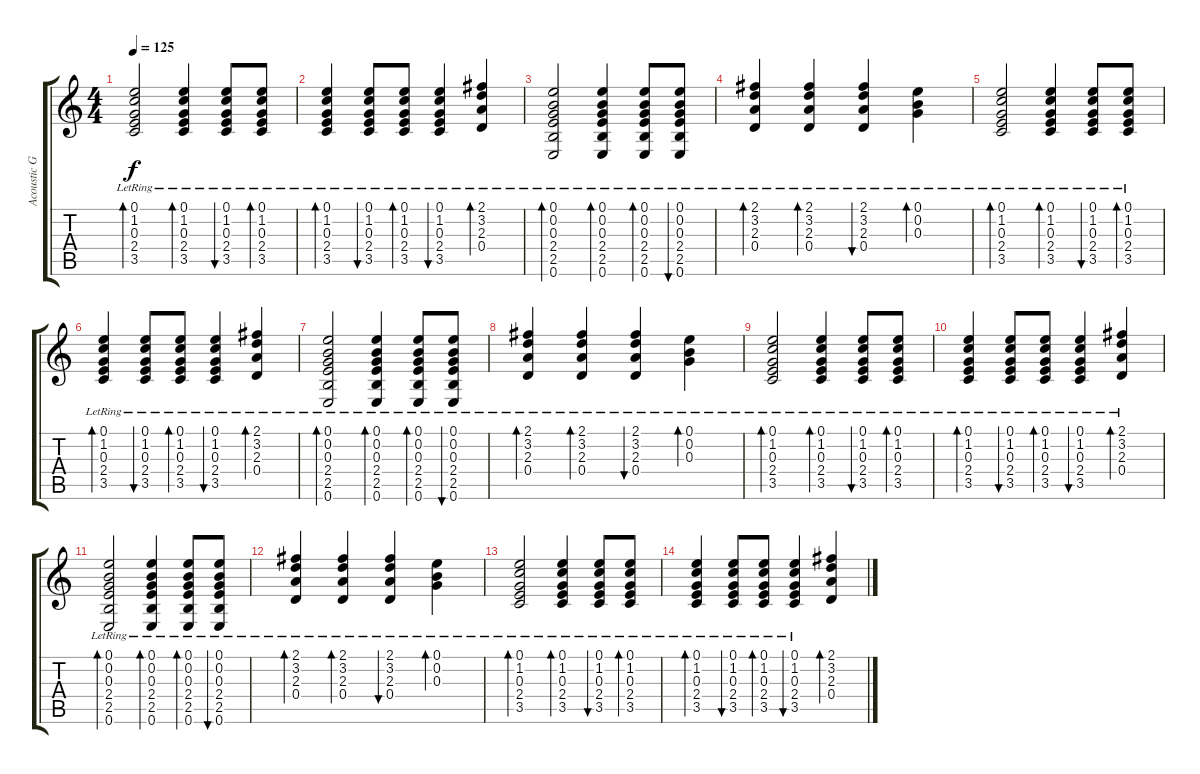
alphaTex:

\track ("Acoustic Guitar" "Acoustic G") {instrument acousticguitarsteel}
\staff {score tabs}
\tuning (E4 B3 G3 D3 A2 E2) {hide}
\ts (4 4)
\tempo 125
\clef g2
\ks c
(0.1{lr} 1.2{lr} 0.3{lr} 2.4{lr} 3.5{lr}).2{bd 60 dy f} (0.1{lr} 1.2{lr} 0.3{lr} 2.4{lr} 3.5{lr}).4{bd 60} (0.1{lr} 1.2{lr} 0.3{lr} 2.4{lr} 3.5{lr}).8{bu 60} (0.1{lr} 1.2{lr} 0.3{lr} 2.4{lr} 3.5{lr}).8{bd 60} |
(0.1{lr} 1.2{lr} 0.3{lr} 2.4{lr} 3.5{lr}).4{bd 60} (0.1{lr} 1.2{lr} 0.3{lr} 2.4{lr} 3.5{lr}).8{bu 60} (0.1{lr} 1.2{lr} 0.3{lr} 2.4{lr} 3.5{lr}).8{bd 60} (0.1{lr} 1.2{lr} 0.3{lr} 2.4{lr} 3.5{lr}).4{bu 60} (2.1{lr} 3.2{lr} 2.3{lr} 0.4{lr}).4{bd 60} |
(0.1{lr} 0.2{lr} 0.3{lr} 2.4{lr} 2.5{lr} 0.6{lr}).2{bd 60} (0.1{lr} 0.2{lr} 0.3{lr} 2.4{lr} 2.5{lr} 0.6{lr}).4{bd 60} (0.1{lr} 0.2{lr} 0.3{lr} 2.4{lr} 2.5{lr} 0.6{lr}).8{bd 60} (0.1{lr} 0.2{lr} 0.3{lr} 2.4{lr} 2.5{lr} 0.6{lr}).8{bu 60} |
(2.1{lr} 3.2{lr} 2.3{lr} 0.4{lr}).4{bd 60} (2.1{lr} 3.2{lr} 2.3{lr} 0.4{lr}).4{bd 60} (2.1{lr} 3.2{lr} 2.3{lr} 0.4{lr}).4{bu 60} (0.1{lr} 0.2{lr} 0.3{lr}).4{bd 60} |
(0.1{lr} 1.2{lr} 0.3{lr} 2.4{lr} 3.5{lr}).2{bd 60} (0.1{lr} 1.2{lr} 0.3{lr} 2.4{lr} 3.5{lr}).4{bd 60} (0.1{lr} 1.2{lr} 0.3{lr} 2.4{lr} 3.5{lr}).8{bu 60} (0.1{lr} 1.2{lr} 0.3{lr} 2.4{lr} 3.5{lr}).8{bd 60} |
(0.1{lr} 1.2{lr} 0.3{lr} 2.4{lr} 3.5{lr}).4{bd 60} (0.1{lr} 1.2{lr} 0.3{lr} 2.4{lr} 3.5{lr}).8{bu 60} (0.1{lr} 1.2{lr} 0.3{lr} 2.4{lr} 3.5{lr}).8{bd 60} (0.1{lr} 1.2{lr} 0.3{lr} 2.4{lr} 3.5{lr}).4{bu 60} (2.1{lr} 3.2{lr} 2.3{lr} 0.4{lr}).4{bd 60} |
(0.1{lr} 0.2{lr} 0.3{lr} 2.4{lr} 2.5{lr} 0.6{lr}).2{bd 60} (0.1{lr} 0.2{lr} 0.3{lr} 2.4{lr} 2.5{lr} 0.6{lr}).4{bd 60} (0.1{lr} 0.2{lr} 0.3{lr} 2.4{lr} 2.5{lr} 0.6{lr}).8{bd 60} (0.1{lr} 0.2{lr} 0.3{lr} 2.4{lr} 2.5{lr} 0.6{lr}).8{bu 60} |
(2.1{lr} 3.2{lr} 2.3{lr} 0.4{lr}).4{bd 60} (2.1{lr} 3.2{lr} 2.3{lr} 0.4{lr}).4{bd 60} (2.1{lr} 3.2{lr} 2.3{lr} 0.4{lr}).4{bu 60} (0.1{lr} 0.2{lr} 0.3{lr}).4{bd 60} |
(0.1{lr} 1.2{lr} 0.3{lr} 2.4{lr} 3.5{lr}).2{bd 60} (0.1{lr} 1.2{lr} 0.3{lr} 2.4{lr} 3.5{lr}).4{bd 60} (0.1{lr} 1.2{lr} 0.3{lr} 2.4{lr} 3.5{lr}).8{bu 60} (0.1{lr} 1.2{lr} 0.3{lr} 2.4{lr} 3.5{lr}).8{bd 60} |
(0.1{lr} 1.2{lr} 0.3{lr} 2.4{lr} 3.5{lr}).4{bd 60} (0.1{lr} 1.2{lr} 0.3{lr} 2.4{lr} 3.5{lr}).8{bu 60} (0.1{lr} 1.2{lr} 0.3{lr} 2.4{lr} 3.5{lr}).8{bd 60} (0.1{lr} 1.2{lr} 0.3{lr} 2.4{lr} 3.5{lr}).4{bu 60} (2.1{lr} 3.2{lr} 2.3{lr} 0.4{lr}).4{bd 60} |
(0.1{lr} 0.2{lr} 0.3{lr} 2.4{lr} 2.5{lr} 0.6{lr}).2{bd 60} (0.1{lr} 0.2{lr} 0.3{lr} 2.4{lr} 2.5{lr} 0.6{lr}).4{bd 60} (0.1{lr} 0.2{lr} 0.3{lr} 2.4{lr} 2.5{lr} 0.6{lr}).8{bd 60} (0.1{lr} 0.2{lr} 0.3{lr} 2.4{lr} 2.5{lr} 0.6{lr}).8{bu 60} |
(2.1{lr} 3.2{lr} 2.3{lr} 0.4{lr}).4{bd 60} (2.1{lr} 3.2{lr} 2.3{lr} 0.4{lr}).4{bd 60} (2.1{lr} 3.2{lr} 2.3{lr} 0.4{lr}).4{bu 60} (0.1{lr} 0.2{lr} 0.3{lr}).4{bd 60} |
(0.1{lr} 1.2{lr} 0.3{lr} 2.4{lr} 3.5{lr}).2{bd 60} (0.1{lr} 1.2{lr} 0.3{lr} 2.4{lr} 3.5{lr}).4{bd 60} (0.1{lr} 1.2{lr} 0.3{lr} 2.4{lr} 3.5{lr}).8{bu 60} (0.1{lr} 1.2{lr} 0.3{lr} 2.4{lr} 3.5{lr}).8{bd 60} |
(0.1{lr} 1.2{lr} 0.3{lr} 2.4{lr} 3.5{lr}).4{bd 60} (0.1{lr} 1.2{lr} 0.3{lr} 2.4{lr} 3.5{lr}).8{bu 60} (0.1{lr} 1.2{lr} 0.3{lr} 2.4{lr} 3.5{lr}).8{bd 60} (0.1{lr} 1.2{lr} 0.3{lr} 2.4{lr} 3.5{lr}).4{bu 60} (2.1 3.2 2.3 0.4).4{bd 60}
